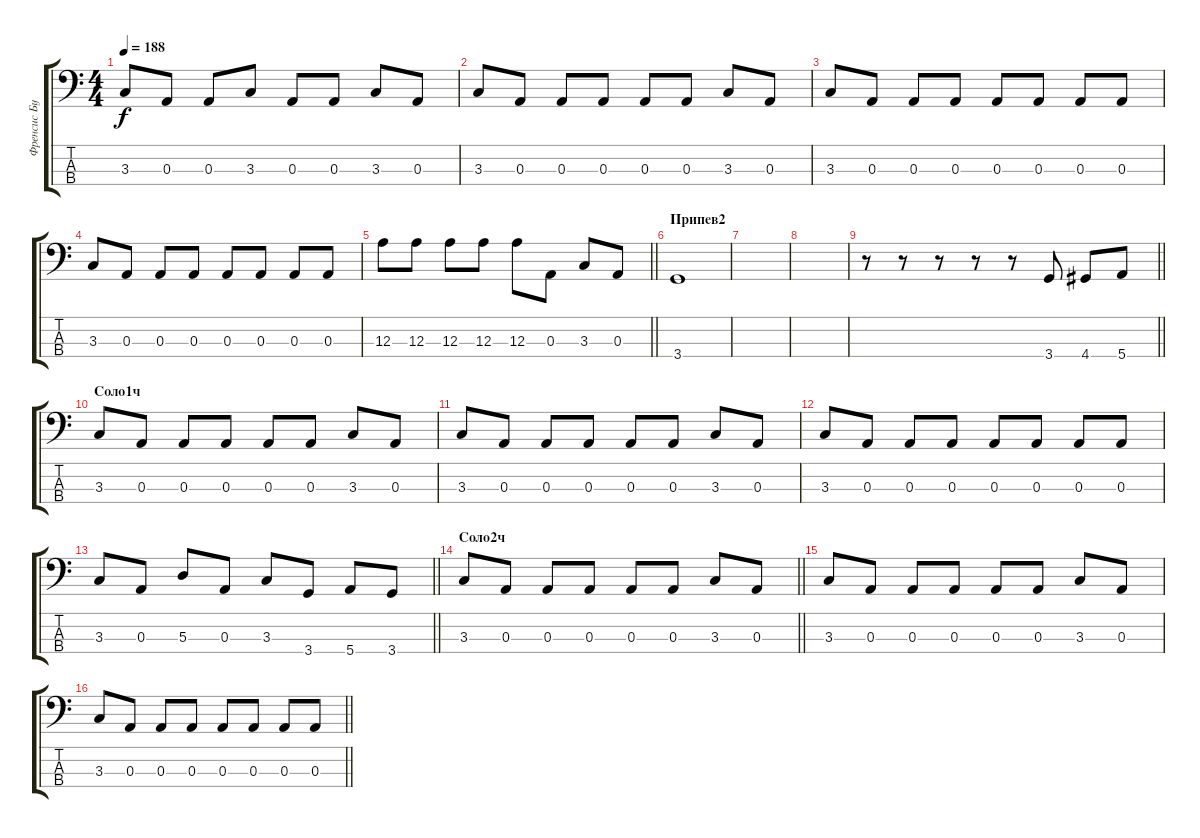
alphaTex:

\track ("Френсис Бухгольц, бас-гитара" "Френсис Бу") {instrument synthbass2}
\staff {score tabs}
\tuning (G2 D2 A1 E1) {hide}
\ts (4 4)
\tempo 188
\clef f4
\ks c
3.3.8{dy f} 0.3.8 0.3.8 3.3.8 0.3.8 0.3.8 3.3.8 0.3.8 |
3.3.8 0.3.8 0.3.8 0.3.8 0.3.8 0.3.8 3.3.8 0.3.8 |
3.3.8 0.3.8 0.3.8 0.3.8 0.3.8 0.3.8 0.3.8 0.3.8 |
3.3.8 0.3.8 0.3.8 0.3.8 0.3.8 0.3.8 0.3.8 0.3.8 |
\barLineRight lightlight
12.3.8 12.3.8 12.3.8 12.3.8 12.3.8 0.3.8 3.3.8 0.3.8 |
\section ("" "Припев2")
3.4.1 |
|
|
\barLineRight lightlight
r.8 r.8 r.8 r.8 r.8 3.4.8 4.4.8 5.4.8 |
\section ("" "Соло1ч")
3.3.8 0.3.8 0.3.8 0.3.8 0.3.8 0.3.8 3.3.8 0.3.8 |
3.3.8 0.3.8 0.3.8 0.3.8 0.3.8 0.3.8 3.3.8 0.3.8 |
3.3.8 0.3.8 0.3.8 0.3.8 0.3.8 0.3.8 0.3.8 0.3.8 |
\barLineRight lightlight
3.3.8 0.3.8 5.3.8 0.3.8 3.3.8 3.4.8 5.4.8 3.4.8 |
\section ("" "Соло2ч")
\barLineRight lightlight
3.3.8 0.3.8 0.3.8 0.3.8 0.3.8 0.3.8 3.3.8 0.3.8 |
3.3.8 0.3.8 0.3.8 0.3.8 0.3.8 0.3.8 3.3.8 0.3.8 |
\barLineRight lightlight
3.3.8 0.3.8 0.3.8 0.3.8 0.3.8 0.3.8 0.3.8 0.3.8
